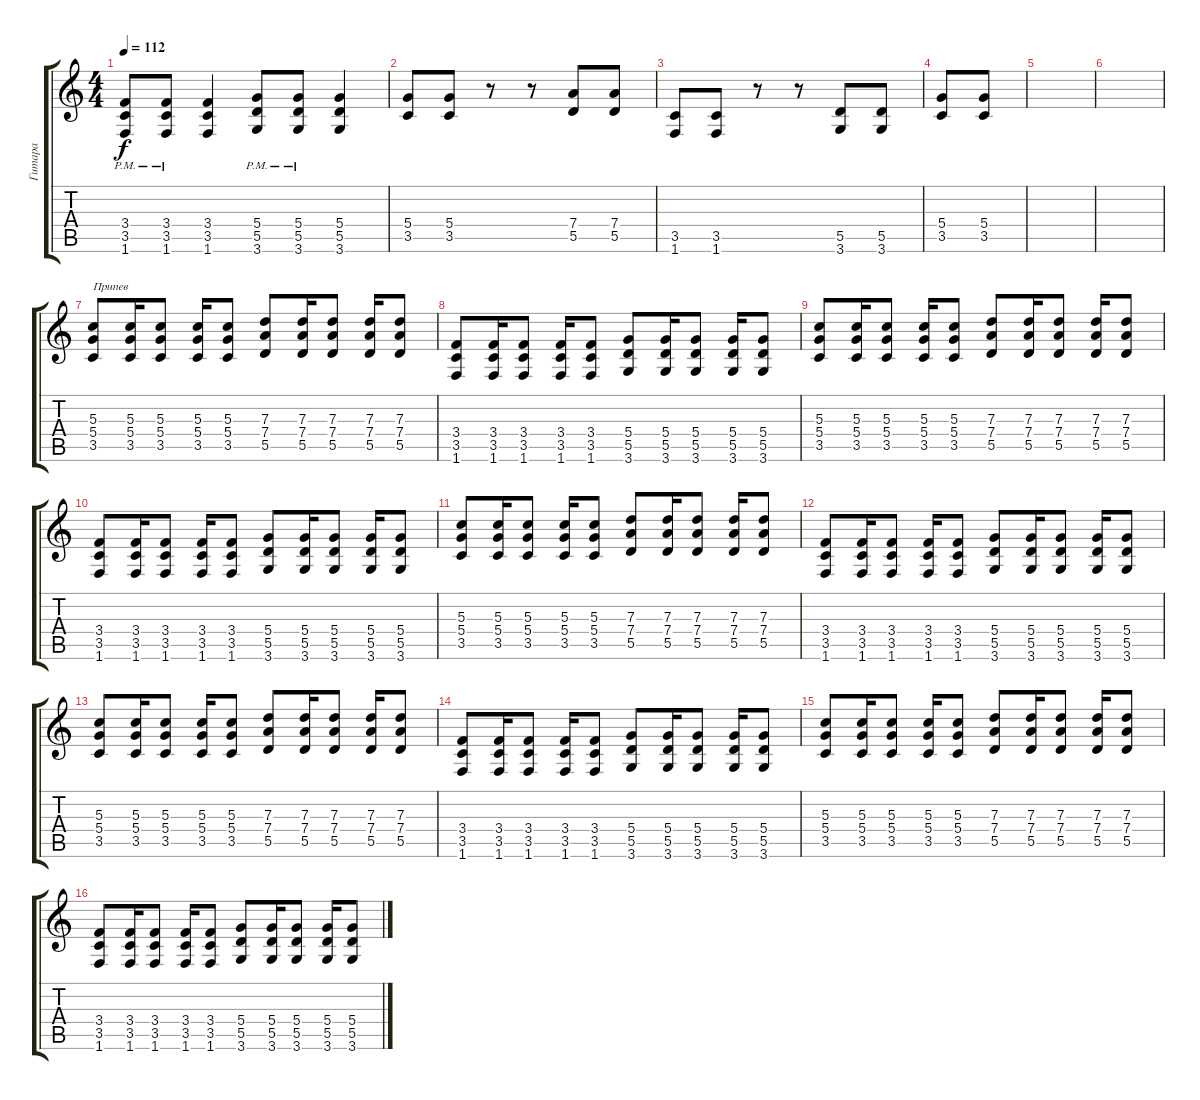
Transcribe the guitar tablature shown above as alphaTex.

\track ("Гитара" "Гитара") {instrument distortionguitar}
\staff {score tabs}
\tuning (E4 B3 G3 D3 A2 E2) {hide}
\ts (4 4)
\tempo 112
\clef g2
\ks c
(3.4{pm} 3.5{pm} 1.6{pm}).8{dy f} (3.4{pm} 3.5{pm} 1.6{pm}).8 (3.4 3.5 1.6).4 (5.4{pm} 5.5{pm} 3.6{pm}).8 (5.4{pm} 5.5{pm} 3.6{pm}).8 (5.4 5.5 3.6).4 |
(5.4 3.5).8 (5.4 3.5).8 r.8 r.8 (7.4 5.5).8 (7.4 5.5).8 |
(3.5 1.6).8 (3.5 1.6).8 r.8 r.8 (5.5 3.6).8 (5.5 3.6).8 |
(5.4 3.5).8 (5.4 3.5).8 |
|
|
(5.3 5.4 3.5).8{txt "Припев"} (5.3 5.4 3.5).16 (5.3 5.4 3.5).8 (5.3 5.4 3.5).16 (5.3 5.4 3.5).8 (7.3 7.4 5.5).8 (7.3 7.4 5.5).16 (7.3 7.4 5.5).8 (7.3 7.4 5.5).16 (7.3 7.4 5.5).8 |
(3.4 3.5 1.6).8 (3.4 3.5 1.6).16 (3.4 3.5 1.6).8 (3.4 3.5 1.6).16 (3.4 3.5 1.6).8 (5.4 5.5 3.6).8 (5.4 5.5 3.6).16 (5.4 5.5 3.6).8 (5.4 5.5 3.6).16 (5.4 5.5 3.6).8 |
(5.3 5.4 3.5).8 (5.3 5.4 3.5).16 (5.3 5.4 3.5).8 (5.3 5.4 3.5).16 (5.3 5.4 3.5).8 (7.3 7.4 5.5).8 (7.3 7.4 5.5).16 (7.3 7.4 5.5).8 (7.3 7.4 5.5).16 (7.3 7.4 5.5).8 |
(3.4 3.5 1.6).8 (3.4 3.5 1.6).16 (3.4 3.5 1.6).8 (3.4 3.5 1.6).16 (3.4 3.5 1.6).8 (5.4 5.5 3.6).8 (5.4 5.5 3.6).16 (5.4 5.5 3.6).8 (5.4 5.5 3.6).16 (5.4 5.5 3.6).8 |
(5.3 5.4 3.5).8 (5.3 5.4 3.5).16 (5.3 5.4 3.5).8 (5.3 5.4 3.5).16 (5.3 5.4 3.5).8 (7.3 7.4 5.5).8 (7.3 7.4 5.5).16 (7.3 7.4 5.5).8 (7.3 7.4 5.5).16 (7.3 7.4 5.5).8 |
(3.4 3.5 1.6).8 (3.4 3.5 1.6).16 (3.4 3.5 1.6).8 (3.4 3.5 1.6).16 (3.4 3.5 1.6).8 (5.4 5.5 3.6).8 (5.4 5.5 3.6).16 (5.4 5.5 3.6).8 (5.4 5.5 3.6).16 (5.4 5.5 3.6).8 |
(5.3 5.4 3.5).8 (5.3 5.4 3.5).16 (5.3 5.4 3.5).8 (5.3 5.4 3.5).16 (5.3 5.4 3.5).8 (7.3 7.4 5.5).8 (7.3 7.4 5.5).16 (7.3 7.4 5.5).8 (7.3 7.4 5.5).16 (7.3 7.4 5.5).8 |
(3.4 3.5 1.6).8 (3.4 3.5 1.6).16 (3.4 3.5 1.6).8 (3.4 3.5 1.6).16 (3.4 3.5 1.6).8 (5.4 5.5 3.6).8 (5.4 5.5 3.6).16 (5.4 5.5 3.6).8 (5.4 5.5 3.6).16 (5.4 5.5 3.6).8 |
(5.3 5.4 3.5).8 (5.3 5.4 3.5).16 (5.3 5.4 3.5).8 (5.3 5.4 3.5).16 (5.3 5.4 3.5).8 (7.3 7.4 5.5).8 (7.3 7.4 5.5).16 (7.3 7.4 5.5).8 (7.3 7.4 5.5).16 (7.3 7.4 5.5).8 |
(3.4 3.5 1.6).8 (3.4 3.5 1.6).16 (3.4 3.5 1.6).8 (3.4 3.5 1.6).16 (3.4 3.5 1.6).8 (5.4 5.5 3.6).8 (5.4 5.5 3.6).16 (5.4 5.5 3.6).8 (5.4 5.5 3.6).16 (5.4 5.5 3.6).8
